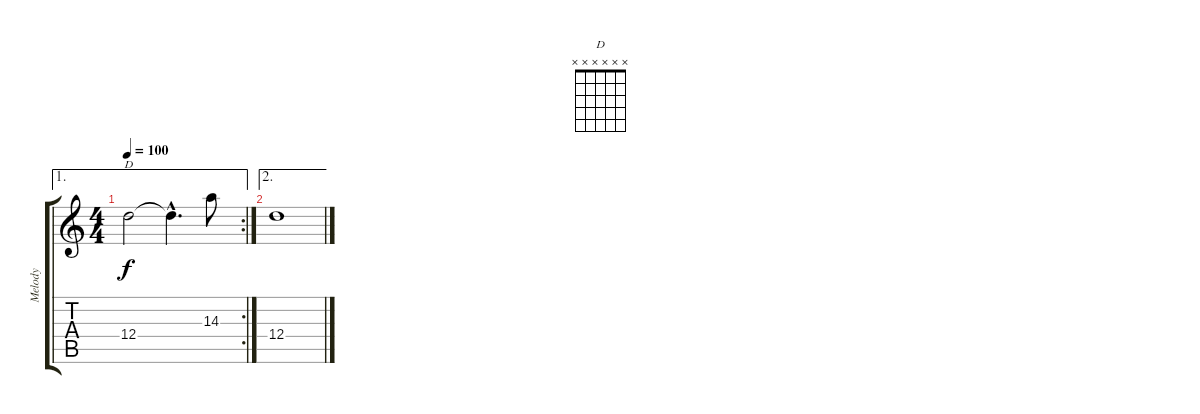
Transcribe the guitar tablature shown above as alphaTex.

\track ("Melody" "Melody") {instrument acousticguitarnylon}
\staff {score tabs}
\tuning (E4 B3 G3 D3 A2 E2) {hide}
\chord ("D" x x x x x x)
\ae 1
\rc 2
\ts (4 4)
\tempo 100
\clef g2
\ks c
12.4.2{ch "D" dy f} 12.4{hac t}.4{d} 14.3.8 |
\ae 2
12.4.1
